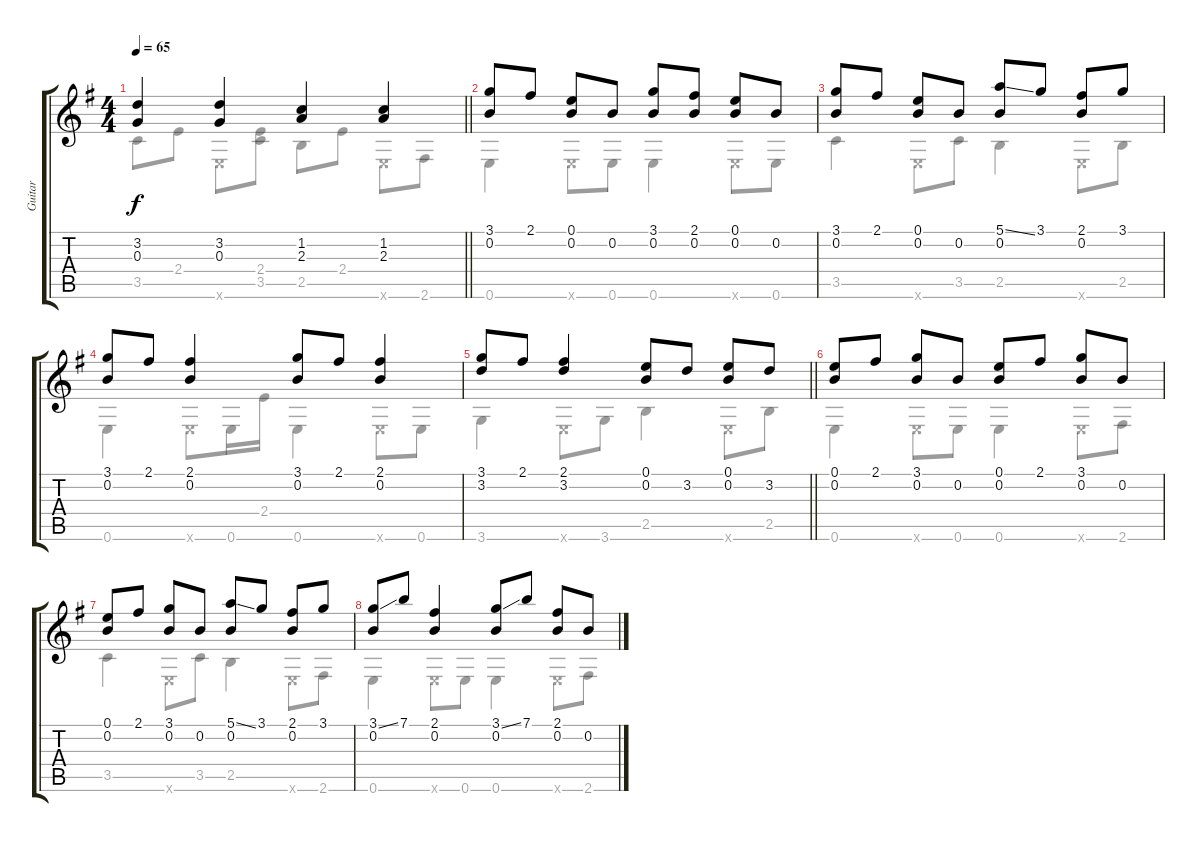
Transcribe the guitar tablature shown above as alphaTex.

\track (" Guitar" " Guitar") {instrument acousticguitarsteel}
\staff {score tabs}
\tuning (E4 B3 G3 D3 A2 E2) {hide}
\voice
\ts (4 4)
\tempo 65
\clef g2
\barLineRight lightlight
\ks eminor
(3.2 0.3).4{dy f} (3.2 0.3).4 (1.2 2.3).4 (1.2 2.3).4 |
(3.1 0.2).8 2.1.8 (0.1 0.2).8 0.2.8 (3.1 0.2).8 (2.1 0.2).8 (0.1 0.2).8 0.2.8 |
(3.1 0.2).8 2.1.8 (0.1 0.2).8 0.2.8 (5.1{ss} 0.2).8 3.1.8 (2.1 0.2).8 3.1.8 |
(3.1 0.2).8 2.1.8 (2.1 0.2).4 (3.1 0.2).8 2.1.8 (2.1 0.2).4 |
\barLineRight lightlight
(3.1 3.2).8 2.1.8 (2.1 3.2).4 (0.1 0.2).8 3.2.8 (0.1 0.2).8 3.2.8 |
(0.1 0.2).8 2.1.8 (3.1 0.2).8 0.2.8 (0.1 0.2).8 2.1.8 (3.1 0.2).8 0.2.8 |
(0.1 0.2).8 2.1.8 (3.1 0.2).8 0.2.8 (5.1{ss} 0.2).8 3.1.8 (2.1 0.2).8 3.1.8 |
(3.1{ss} 0.2).8 7.1.8 (2.1 0.2).4 (3.1{ss} 0.2).8 7.1.8 (2.1 0.2).8 0.2.8
\voice
\clef g2
\ottava regular
\simile none
\barLineRight lightlight
\ks eminor
3.5.8{dy f} 2.4.8 0.6{x}.8 (2.4 3.5).8 2.5.8 2.4.8 0.6{x}.8 2.6.8 |
0.6.4 0.6{x}.8 0.6.8 0.6.4 0.6{x}.8 0.6.8 |
3.5.4 0.6{x}.8 3.5.8 2.5.4 0.6{x}.8 2.5.8 |
0.6.4 0.6{x}.8 0.6.16 2.4.16 0.6.4 0.6{x}.8 0.6.8 |
\barLineRight lightlight
3.6.4 0.6{x}.8 3.6.8 2.5.4 0.6{x}.8 2.5.8 |
0.6.4 0.6{x}.8 0.6.8 0.6.4 0.6{x}.8 2.6.8 |
3.5.4 0.6{x}.8 3.5.8 2.5.4 0.6{x}.8 2.6.8 |
0.6.4 0.6{x}.8 0.6.8 0.6.4 0.6{x}.8 2.6.8
